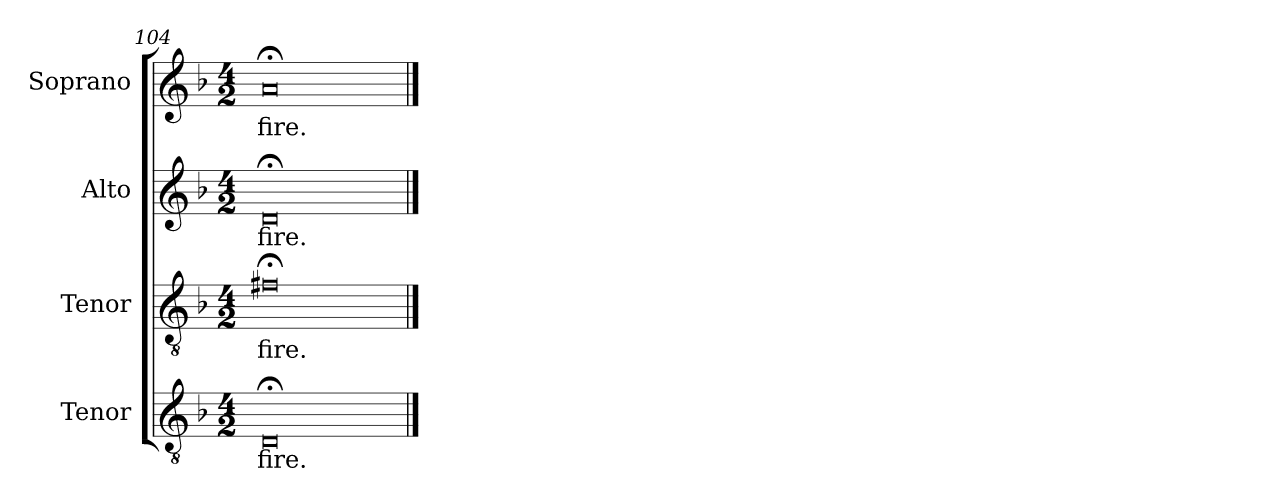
**kern	**text	**kern	**text	**kern	**text	**kern	**text
*part4	*part4	*part3	*part3	*part2	*part2	*part1	*part1
*staff4	*staff4	*staff3	*staff3	*staff2	*staff2	*staff1	*staff1
*I"Tenor	*	*I"Tenor	*	*I"Alto	*	*I"Soprano	*
*I'T.	*	*I'T.	*	*I'A.	*	*I'S.	*
*clefGv2	*	*clefGv2	*	*clefG2	*	*clefG2	*
*ITrd7c12	*	*ITrd7c12	*	*	*	*	*
*k[b-]	*	*k[b-]	*	*k[b-]	*	*k[b-]	*
*F:	*	*F:	*	*F:	*	*F:	*
*M4/2	*	*M4/2	*	*M4/2	*	*M4/2	*
=104	=104	=104	=104	=104	=104	=104	=104
!	!LO:LY:b:color=#000000	!	!	!	!	!	!
!	!	!	!LO:LY:b:color=#000000	!	!	!	!
!	!	!	!	!	!LO:LY:b:color=#000000	!	!
!	!	!	!	!	!	!	!LO:LY:b:color=#000000
0DD;i	fire.	0F#X;i	fire.	0d;i	fire.	0a;i	fire.
==	==	==	==	==	==	==	==
*-	*-	*-	*-	*-	*-	*-	*-
